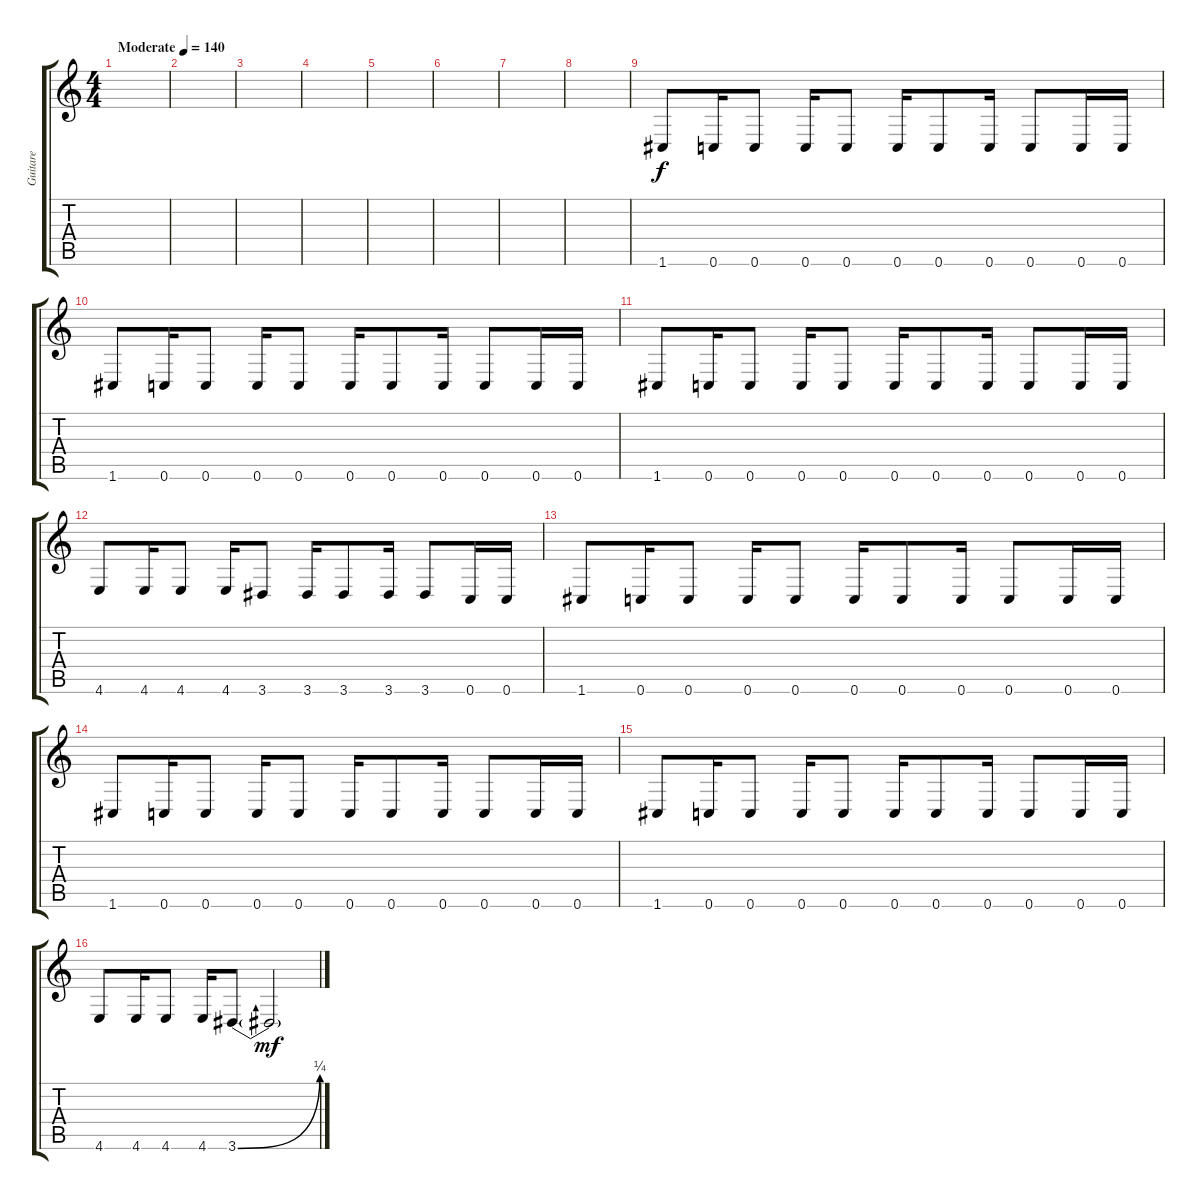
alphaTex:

\track ("Guitare" "Guitare") {instrument distortionguitar}
\staff {score tabs}
\tuning (D4 A3 F3 C3 G2 C2) {hide}
\ts (4 4)
\tempo (140 "Moderate")
\clef g2
\ks c
|
|
|
|
|
|
|
|
1.6.8 0.6.16 0.6.8 0.6.16 0.6.8 0.6.16 0.6.8 0.6.16 0.6.8 0.6.16 0.6.16 |
1.6.8 0.6.16 0.6.8 0.6.16 0.6.8 0.6.16 0.6.8 0.6.16 0.6.8 0.6.16 0.6.16 |
1.6.8 0.6.16 0.6.8 0.6.16 0.6.8 0.6.16 0.6.8 0.6.16 0.6.8 0.6.16 0.6.16 |
4.6.8 4.6.16 4.6.8 4.6.16 3.6.8 3.6.16 3.6.8 3.6.16 3.6.8 0.6.16 0.6.16 |
1.6.8 0.6.16 0.6.8 0.6.16 0.6.8 0.6.16 0.6.8 0.6.16 0.6.8 0.6.16 0.6.16 |
1.6.8 0.6.16 0.6.8 0.6.16 0.6.8 0.6.16 0.6.8 0.6.16 0.6.8 0.6.16 0.6.16 |
1.6.8 0.6.16 0.6.8 0.6.16 0.6.8 0.6.16 0.6.8 0.6.16 0.6.8 0.6.16 0.6.16 |
4.6.8 4.6.16 4.6.8 4.6.16 3.6{be (bend 0 0 60 1)}.8 3.6{t}.2{dy mf}
